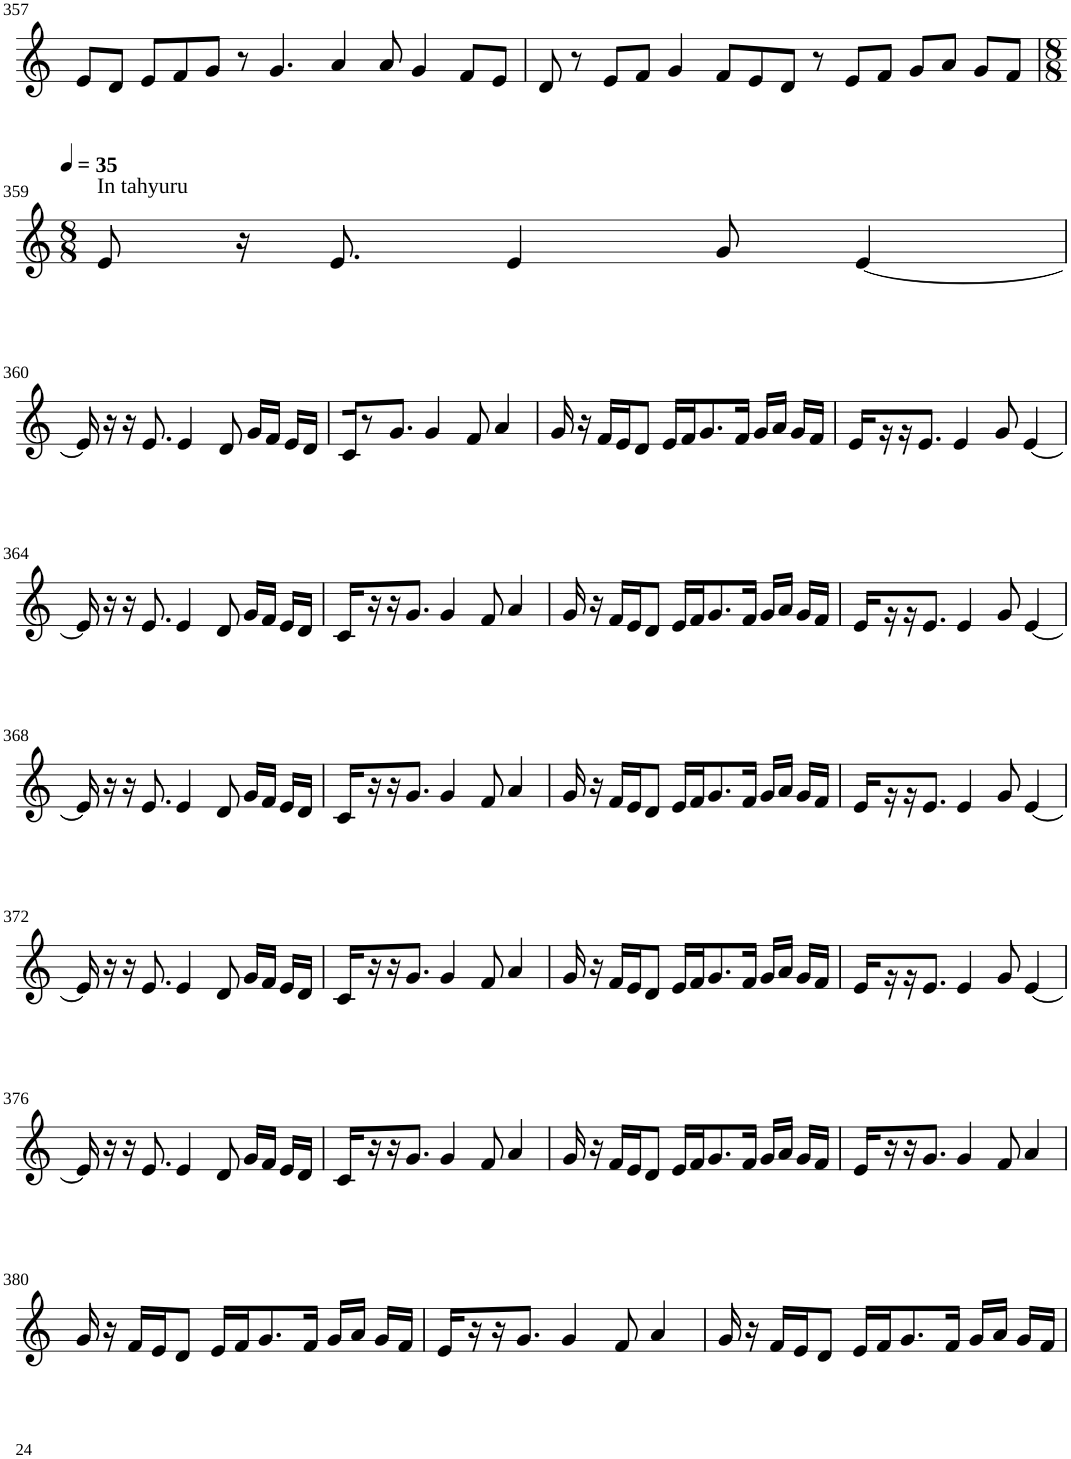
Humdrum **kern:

**kern
*part1
*staff1
*I"Violin
!!LO:PB:g=z
*clefG2
*k[]
*M8/4
=357
8e/L
8d/J
8e/L
8f/
8g/J
8r
4.g/
4a/
8a/
4g/
8f/L
8e/J
=358
8d/
8r
8e/L
8f/J
4g/
8f/L
8e/
8d/J
8r
8e/L
8f/J
8g/L
8a/J
8g/L
8f/J
!!LO:LB:g=z
=359
*M8/8
*MM35
!LO:TX:a:t=In tahyuru
8e/
16r
8.e/
4e/
8g/
[4e/
!!LO:LB:g=z
=360
16e/]
16r
16r
8.e/
4e/
8d/
16g/LL
16f/JJ
16e/LL
16d/JJ
=361
16c/KL
8r
8.g/J
4g/
8f/
4a/
=362
16g/
16r
16f/LL
16e/J
8d/J
16e/LL
16f/J
8.g/
16f/Jk
16g/LL
16a/JJ
16g/LL
16f/JJ
=363
16e/LL
16r
16r
8.e/J
4e/
8g/
[4e/
!!LO:LB:g=z
=364
16e/]
16r
16r
8.e/
4e/
8d/
16g/LL
16f/JJ
16e/LL
16d/JJ
=365
16c/LL
16r
16r
8.g/J
4g/
8f/
4a/
=366
16g/
16r
16f/LL
16e/J
8d/J
16e/LL
16f/J
8.g/
16f/Jk
16g/LL
16a/JJ
16g/LL
16f/JJ
=367
16e/LL
16r
16r
8.e/J
4e/
8g/
[4e/
!!LO:LB:g=z
=368
16e/]
16r
16r
8.e/
4e/
8d/
16g/LL
16f/JJ
16e/LL
16d/JJ
=369
16c/LL
16r
16r
8.g/J
4g/
8f/
4a/
=370
16g/
16r
16f/LL
16e/J
8d/J
16e/LL
16f/J
8.g/
16f/Jk
16g/LL
16a/JJ
16g/LL
16f/JJ
=371
16e/LL
16r
16r
8.e/J
4e/
8g/
[4e/
!!LO:LB:g=z
=372
16e/]
16r
16r
8.e/
4e/
8d/
16g/LL
16f/JJ
16e/LL
16d/JJ
=373
16c/LL
16r
16r
8.g/J
4g/
8f/
4a/
=374
16g/
16r
16f/LL
16e/J
8d/J
16e/LL
16f/J
8.g/
16f/Jk
16g/LL
16a/JJ
16g/LL
16f/JJ
=375
16e/LL
16r
16r
8.e/J
4e/
8g/
[4e/
!!LO:LB:g=z
=376
16e/]
16r
16r
8.e/
4e/
8d/
16g/LL
16f/JJ
16e/LL
16d/JJ
=377
16c/LL
16r
16r
8.g/J
4g/
8f/
4a/
=378
16g/
16r
16f/LL
16e/J
8d/J
16e/LL
16f/J
8.g/
16f/Jk
16g/LL
16a/JJ
16g/LL
16f/JJ
=379
16e/LL
16r
16r
8.g/J
4g/
8f/
4a/
!!LO:LB:g=z
=380
16g/
16r
16f/LL
16e/J
8d/J
16e/LL
16f/J
8.g/
16f/Jk
16g/LL
16a/JJ
16g/LL
16f/JJ
=381
16e/LL
16r
16r
8.g/J
4g/
8f/
4a/
=382
16g/
16r
16f/LL
16e/J
8d/J
16e/LL
16f/J
8.g/
16f/Jk
16g/LL
16a/JJ
16g/LL
16f/JJ
=
*-
